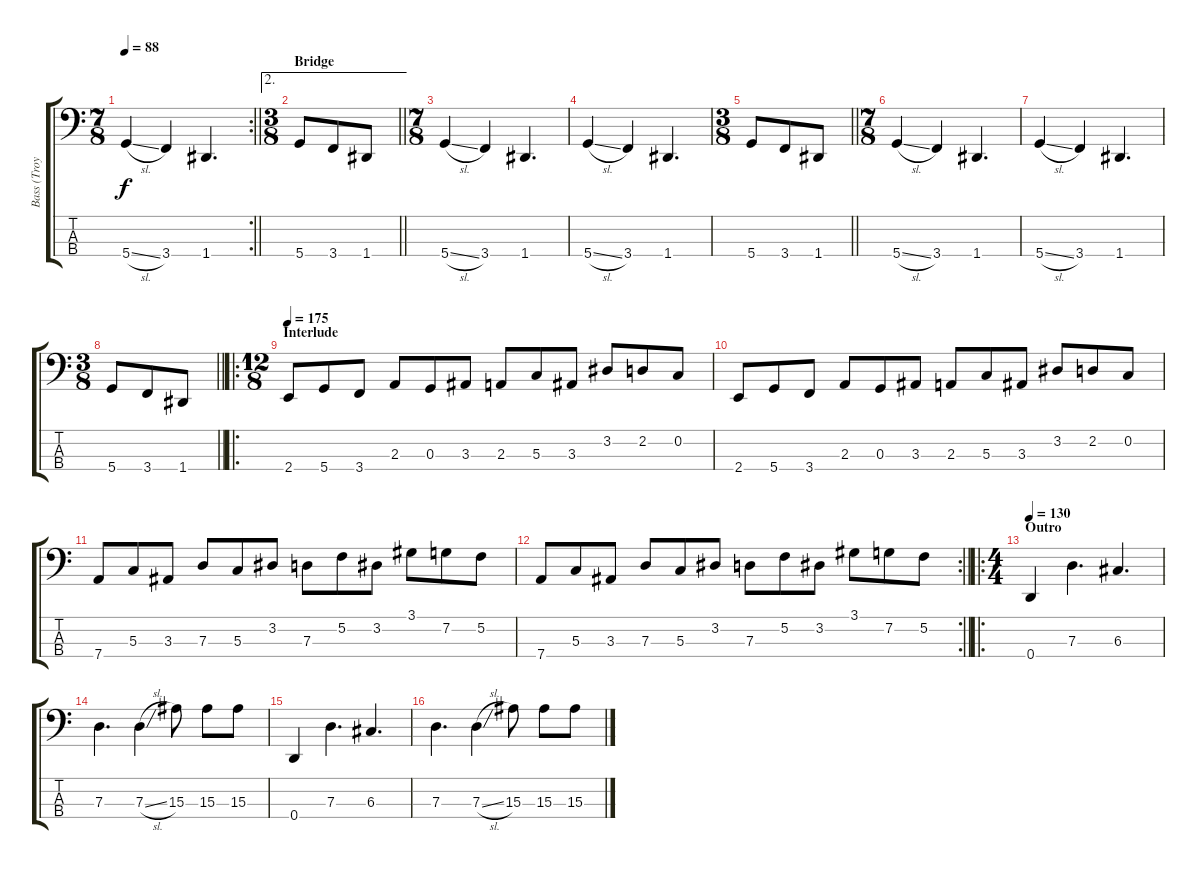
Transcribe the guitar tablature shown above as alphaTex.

\track ("Bass (Troy Sanders)" "Bass (Troy") {instrument electricbassfinger}
\staff {score tabs}
\tuning (F2 C2 G1 D1) {hide}
\rc 2
\ts (7 8)
\tempo 88
\clef f4
\barLineRight lightlight
\ks c
5.4{sl}.4{dy f} 3.4.4 1.4.4{d} |
\ae 2
\ts (3 8)
\section ("" "Bridge")
\barLineRight lightlight
5.4.8 3.4.8 1.4.8 |
\ts (7 8)
5.4{sl}.4 3.4.4 1.4.4{d} |
5.4{sl}.4 3.4.4 1.4.4{d} |
\ts (3 8)
\barLineRight lightlight
5.4.8 3.4.8 1.4.8 |
\ts (7 8)
5.4{sl}.4 3.4.4 1.4.4{d} |
5.4{sl}.4 3.4.4 1.4.4{d} |
\ts (3 8)
\barLineRight lightlight
5.4.8 3.4.8 1.4.8 |
\ro
\ts (12 8)
\section ("" "Interlude")
\tempo 175
2.4.8 5.4.8 3.4.8 2.3.8 0.3.8 3.3.8 2.3.8 5.3.8 3.3.8 3.2.8 2.2.8 0.2.8 |
2.4.8 5.4.8 3.4.8 2.3.8 0.3.8 3.3.8 2.3.8 5.3.8 3.3.8 3.2.8 2.2.8 0.2.8 |
7.4.8 5.3.8 3.3.8 7.3.8 5.3.8 3.2.8 7.3.8 5.2.8 3.2.8 3.1.8 7.2.8 5.2.8 |
\rc 2
\barLineRight lightlight
7.4.8 5.3.8 3.3.8 7.3.8 5.3.8 3.2.8 7.3.8 5.2.8 3.2.8 3.1.8 7.2.8 5.2.8 |
\ro
\ts (4 4)
\section ("" "Outro")
\tempo 130
0.4.4 7.3.4{d} 6.3.4{d} |
7.3.4{d} 7.3{sl}.4 15.3.8 15.3.8 15.3.8 |
0.4.4 7.3.4{d} 6.3.4{d} |
7.3.4{d} 7.3{sl}.4 15.3.8 15.3.8 15.3.8
